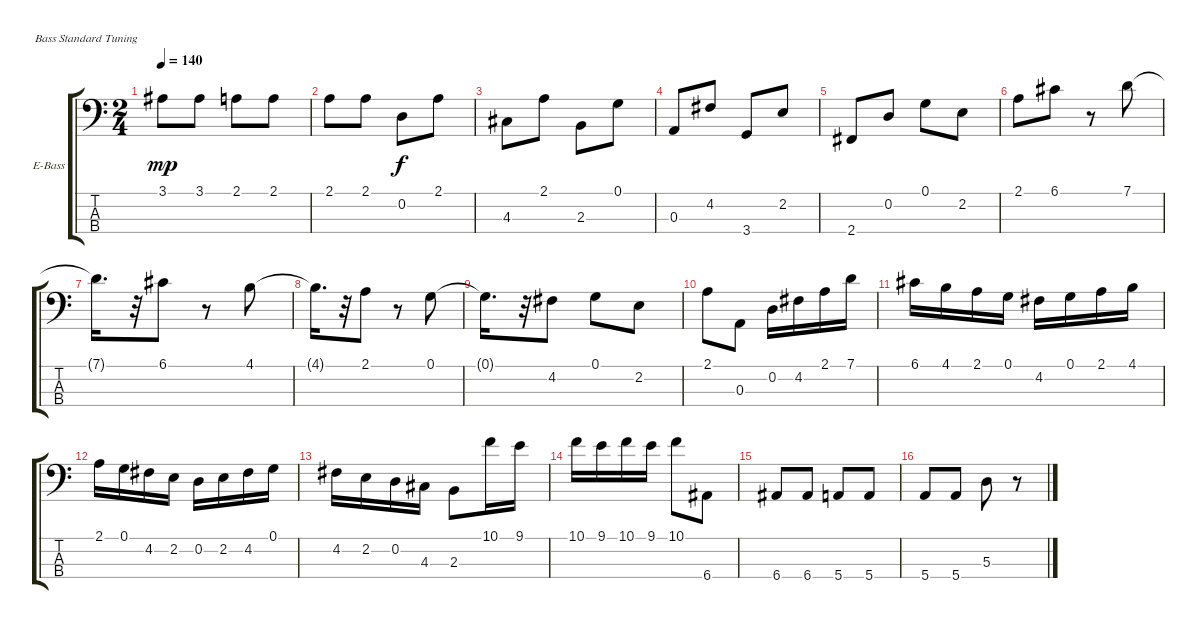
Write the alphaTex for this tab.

\bracketExtendMode groupsimilarinstruments
\firstSystemTrackNameOrientation horizontal
\otherSystemsTrackNameOrientation horizontal
\track ("Electric Bass" "E-Bass") {instrument electricbassfinger}
\staff {score tabs}
\tuning (G2 D2 A1 E1)
\ts (2 4)
\tempo 140
\clef f4
\scale
0.333333
\ks c
3.1.8{dy mp} 3.1.8 2.1.8 2.1.8 |
\scale
0.333333 2.1.8 2.1.8 0.2.8{dy f} 2.1.8 |
\scale
0.333333 4.3.8 2.1.8 2.3.8 0.1.8 |
\scale
0.333333 0.3.8 4.2.8 3.4.8 2.2.8 |
\scale
0.333333 2.4.8 0.2.8 0.1.8 2.2.8 |
\scale
0.333333 2.1.8 6.1.8 r.8 7.1.8 |
\scale
0.333333 7.1{t}.16{d} r.32 6.1.8 r.8 4.1.8 |
\scale
0.333333 4.1{t}.16{d} r.32 2.1.8 r.8 0.1.8 |
\scale
0.333333 0.1{t}.16{d} r.32 4.2.8 0.1.8 2.2.8 |
\scale
0.333333 2.1.8 0.3.8 0.2.16 4.2.16 2.1.16 7.1.16 |
\scale
0.333333 6.1.16 4.1.16 2.1.16 0.1.16 4.2.16 0.1.16 2.1.16 4.1.16 |
\scale
0.333333 2.1.16 0.1.16 4.2.16 2.2.16 0.2.16 2.2.16 4.2.16 0.1.16 |
\scale
0.333333 4.2.16 2.2.16 0.2.16 4.3.16 2.3.8 10.1.16 9.1.16 |
\scale
0.333333 10.1.16 9.1.16 10.1.16 9.1.16 10.1.8 6.4.8 |
\scale
0.333333 6.4.8 6.4.8 5.4.8 5.4.8 |
\scale
0.333333 5.4.8 5.4.8 5.3.8 r.8
